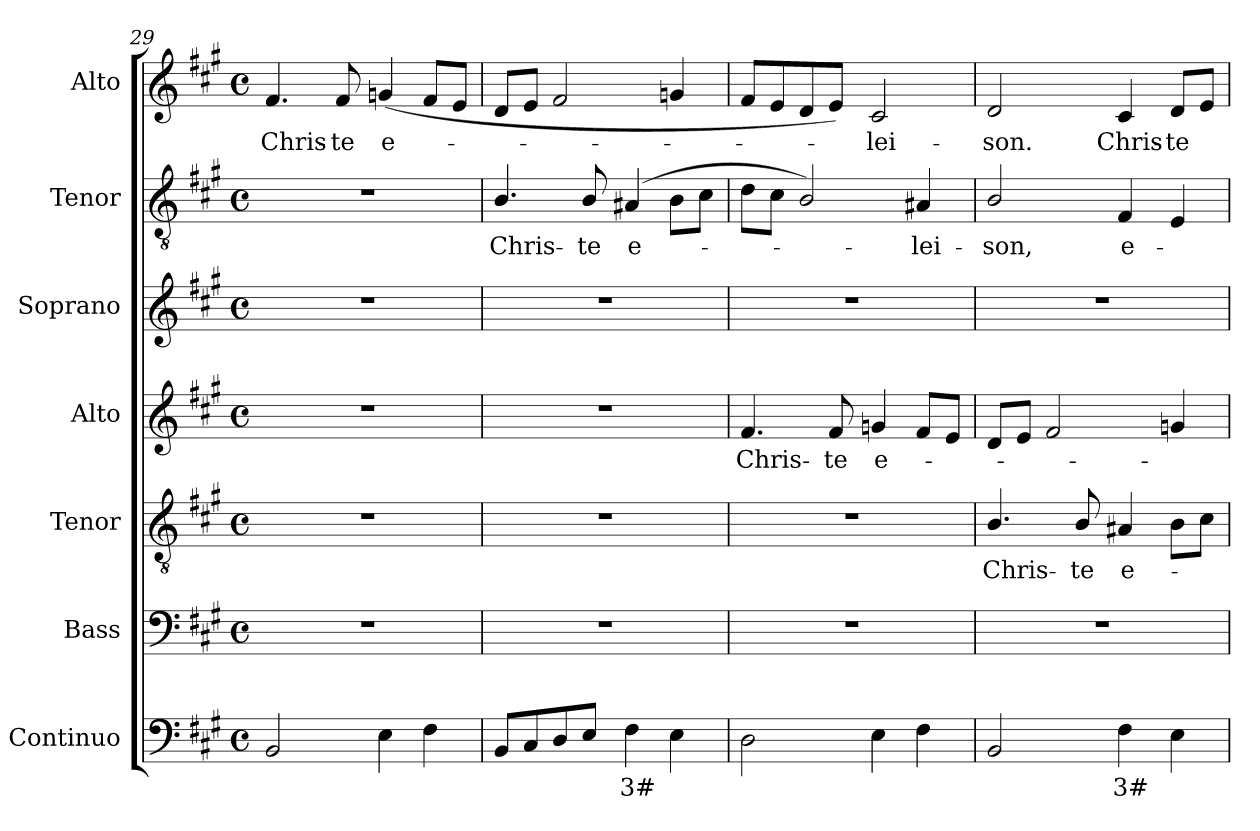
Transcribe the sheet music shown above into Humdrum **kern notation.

**kern	**text	**kern	**kern	**text	**kern	**text	**kern	**kern	**text	**kern	**text
*part7	*part7	*part6	*part5	*part5	*part4	*part4	*part3	*part2	*part2	*part1	*part1
*staff7	*staff7	*staff6	*staff5	*staff5	*staff4	*staff4	*staff3	*staff2	*staff2	*staff1	*staff1
*I"Continuo	*	*I"Bass	*I"Tenor	*	*I"Alto	*	*I"Soprano	*I"Tenor	*	*I"Alto	*
*I'Cont.	*	*I'B.	*I'T.	*	*I'A.	*	*I'S.	*I'T.	*	*I'A.	*
!!LO:PB:g=z
*clefF4	*	*clefF4	*clefGv2	*	*clefG2	*	*clefG2	*clefGv2	*	*clefG2	*
*	*	*	*ITrd7c12	*	*	*	*	*ITrd7c12	*	*	*
*k[f#c#g#]	*	*k[f#c#g#]	*k[f#c#g#]	*	*k[f#c#g#]	*	*k[f#c#g#]	*k[f#c#g#]	*	*k[f#c#g#]	*
*A:	*	*A:	*A:	*	*A:	*	*A:	*A:	*	*A:	*
*M4/4	*	*M4/4	*M4/4	*	*M4/4	*	*M4/4	*M4/4	*	*M4/4	*
*met(c)	*	*met(c)	*met(c)	*	*met(c)	*	*met(c)	*met(c)	*	*met(c)	*
=29	=29	=29	=29	=29	=29	=29	=29	=29	=29	=29	=29
!	!	!	!	!	!	!	!	!	!	!	!LO:LY:b:color=#000000
2BBi/	.	1r	1r	.	1r	.	1r	1r	.	4.f#i/	Chris-
!	!	!	!	!	!	!	!	!	!	!	!LO:LY:b:color=#000000
.	.	.	.	.	.	.	.	.	.	8f#i/	-te
!	!	!	!	!	!	!	!	!	!	!	!LO:LY:b:color=#000000
4Ei\	.	.	.	.	.	.	.	.	.	(4gni/	e-
4F#i\	.	.	.	.	.	.	.	.	.	8f#i/L	.
.	.	.	.	.	.	.	.	.	.	8ei/J	.
=30	=30	=30	=30	=30	=30	=30	=30	=30	=30	=30	=30
!	!	!	!	!	!	!	!	!	!LO:LY:b:color=#000000	!	!
8BBi/L	.	1r	1r	.	1r	.	1r	4.BBi/	Chris-	8di/L	.
8C#i/	.	.	.	.	.	.	.	.	.	8ei/J	.
8Di/	.	.	.	.	.	.	.	.	.	2f#i/	.
!	!	!	!	!	!	!	!	!	!LO:LY:b:color=#000000	!	!
8Ei/J	.	.	.	.	.	.	.	8BBi/	-te	.	.
!	!LO:LY:b:color=#000000	!	!	!	!	!	!	!	!	!	!
!	!	!	!	!	!	!	!	!	!LO:LY:b:color=#000000	!	!
4F#i\	3#	.	.	.	.	.	.	(4AA#Xi/	e-	.	.
4Ei\	.	.	.	.	.	.	.	8BBi\L	.	4gni/	.
.	.	.	.	.	.	.	.	8C#i\J	.	.	.
=31	=31	=31	=31	=31	=31	=31	=31	=31	=31	=31	=31
!	!	!	!	!	!	!LO:LY:b:color=#000000	!	!	!	!	!
2Di\	.	1r	1r	.	4.f#i/	Chris-	1r	8Di\L	.	8f#i/L	.
.	.	.	.	.	.	.	.	8C#i\J	.	8ei/	.
.	.	.	.	.	.	.	.	2BBi/)	.	8di/	.
!	!	!	!	!	!	!LO:LY:b:color=#000000	!	!	!	!	!
.	.	.	.	.	8f#i/	-te	.	.	.	8ei/J)	.
!	!	!	!	!	!	!LO:LY:b:color=#000000	!	!	!	!	!
!	!	!	!	!	!	!	!	!	!	!	!LO:LY:b:color=#000000
4Ei\	.	.	.	.	4gni/	e-	.	.	.	2c#i/	-lei-
!	!	!	!	!	!	!	!	!	!LO:LY:b:color=#000000	!	!
4F#i\	.	.	.	.	8f#i/L	.	.	4AA#Xi/	-lei-	.	.
.	.	.	.	.	8ei/J	.	.	.	.	.	.
=32	=32	=32	=32	=32	=32	=32	=32	=32	=32	=32	=32
!	!	!	!	!LO:LY:b:color=#000000	!	!	!	!	!	!	!
!	!	!	!	!	!	!	!	!	!LO:LY:b:color=#000000	!	!
!	!	!	!	!	!	!	!	!	!	!	!LO:LY:b:color=#000000
2BBi/	.	1r	4.BBi/	Chris-	8di/L	.	1r	2BBi/	-son,	2di/	-son.
.	.	.	.	.	8ei/J	.	.	.	.	.	.
.	.	.	.	.	2f#i/	.	.	.	.	.	.
!	!	!	!	!LO:LY:b:color=#000000	!	!	!	!	!	!	!
.	.	.	8BBi/	-te	.	.	.	.	.	.	.
!	!LO:LY:b:color=#000000	!	!	!	!	!	!	!	!	!	!
!	!	!	!	!LO:LY:b:color=#000000	!	!	!	!	!	!	!
!	!	!	!	!	!	!	!	!	!LO:LY:b:color=#000000	!	!
!	!	!	!	!	!	!	!	!	!	!	!LO:LY:b:color=#000000
4F#i\	3#	.	4AA#Xi/	e-	.	.	.	4FF#i/	e-	4c#i/	Chris-
!	!	!	!	!	!	!	!	!	!	!	!LO:LY:b:color=#000000
4Ei\	.	.	8BBi\L	.	4gni/	.	.	4EEi/	.	8di/L	-te
.	.	.	8C#i\J	.	.	.	.	.	.	8ei/J	.
=	=	=	=	=	=	=	=	=	=	=	=
*-	*-	*-	*-	*-	*-	*-	*-	*-	*-	*-	*-
